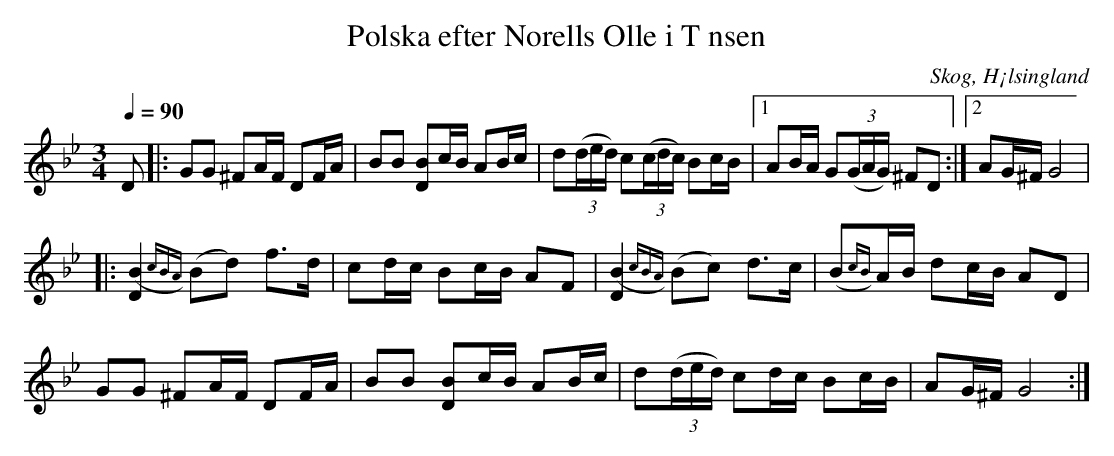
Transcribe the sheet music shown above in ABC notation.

X:1
T: Polska efter Norells Olle i T nsen
O: Skog, H¡lsingland
M: 3/4
L: 1/16
Q: 1/4=90
K: Gm
D2 |: G2G2 ^F2AF D2FA|B2B2 [D2 B2]cB A2Bc|d2(3(ded) c2(3(cdc) B2cB|1 A2BA G2(3(GAG) ^F2D2:|2 A2G^F G8|
|: [D4, (B4]{cBA}) (B2d2) f2>d2|c2dc B2cB A2F2|[D4, (B4]{cBA}) (B2c2) d2>c2|(B2{cB})AB d2cB A2D2|
G2G2 ^F2AF D2FA|B2B2 [D2, B2]cB A2Bc|d2(3(ded) c2dc B2cB|A2G^F G8:|
